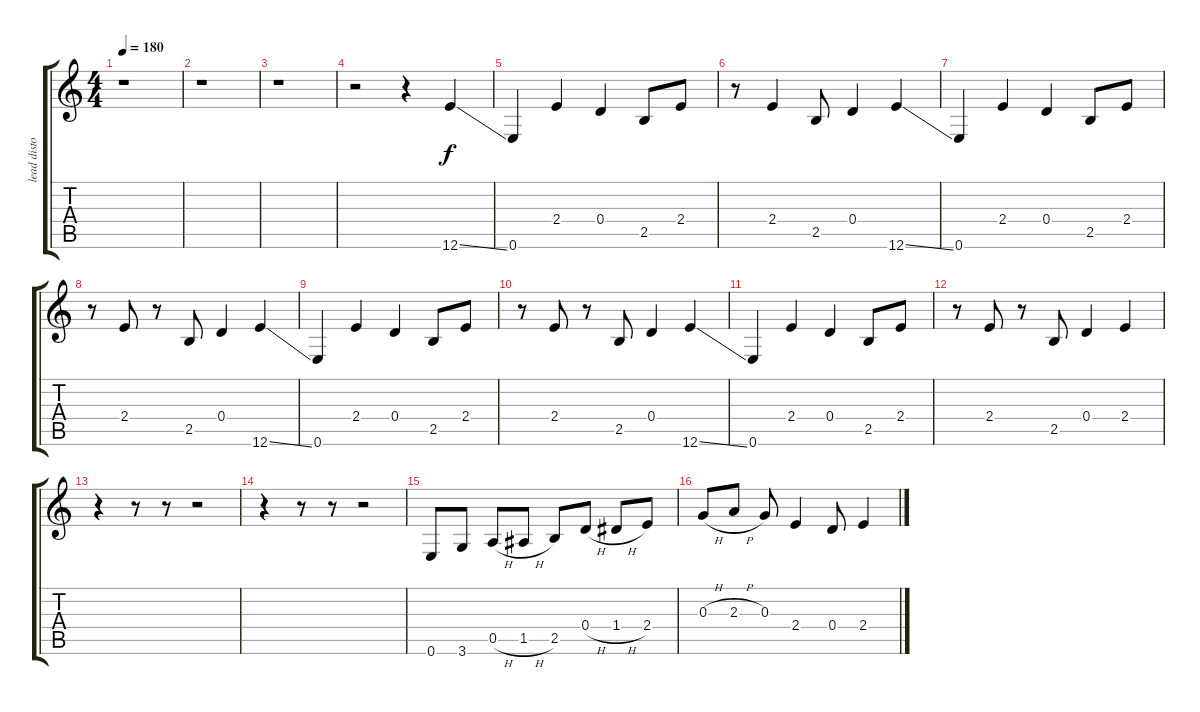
\track ("lead distortion" "lead disto") {instrument distortionguitar}
\staff {score tabs}
\tuning (E4 B3 G3 D3 A2 E2) {hide}
\ts (4 4)
\tempo 180
\clef g2
\ks c
r.1{dy f instrument distortionguitar} |
r.1 |
r.1 |
r.2 r.4 12.6{ss}.4 |
0.6.4 2.4.4 0.4.4 2.5.8 2.4.8 |
r.8 2.4.4 2.5.8 0.4.4 12.6{ss}.4 |
0.6.4 2.4.4 0.4.4 2.5.8 2.4.8 |
r.8 2.4.8 r.8 2.5.8 0.4.4 12.6{ss}.4 |
0.6.4 2.4.4 0.4.4 2.5.8 2.4.8 |
r.8 2.4.8 r.8 2.5.8 0.4.4 12.6{ss}.4 |
0.6.4 2.4.4 0.4.4 2.5.8 2.4.8 |
r.8 2.4.8 r.8 2.5.8 0.4.4 2.4.4 |
r.4 r.8 r.8 r.2 |
r.4 r.8 r.8 r.2 |
0.6.8 3.6.8 0.5{h}.8 1.5{h}.8 2.5.8 0.4{h}.8 1.4{h}.8 2.4.8 |
0.3{h}.8 2.3{h}.8 0.3.8 2.4.4 0.4.8 2.4.4
